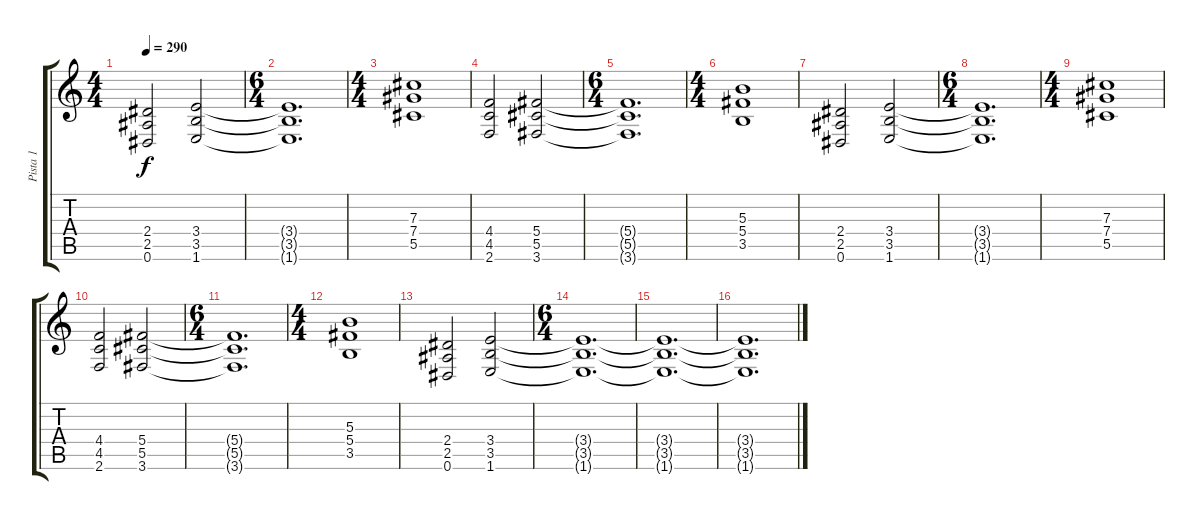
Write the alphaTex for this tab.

\track ("Pista 1" "Pista 1") {instrument distortionguitar}
\staff {score tabs}
\tuning (Eb4 Bb3 Gb3 Db3 Ab2 Eb2) {hide}
\ts (4 4)
\tempo 290
\clef g2
\ks c
(2.4 2.5 0.6).2{dy f} (3.4 3.5 1.6).2 |
\ts (6 4)
(3.4{t} 3.5{t} 1.6{t}).1{d} |
\ts (4 4)
(7.3 7.4 5.5).1 |
(4.4 4.5 2.6).2 (5.4 5.5 3.6).2 |
\ts (6 4)
(5.4{t} 5.5{t} 3.6{t}).1{d} |
\ts (4 4)
(5.3 5.4 3.5).1 |
(2.4 2.5 0.6).2 (3.4 3.5 1.6).2 |
\ts (6 4)
(3.4{t} 3.5{t} 1.6{t}).1{d} |
\ts (4 4)
(7.3 7.4 5.5).1 |
(4.4 4.5 2.6).2 (5.4 5.5 3.6).2 |
\ts (6 4)
(5.4{t} 5.5{t} 3.6{t}).1{d} |
\ts (4 4)
(5.3 5.4 3.5).1 |
(2.4 2.5 0.6).2 (3.4 3.5 1.6).2 |
\ts (6 4)
(3.4{t} 3.5{t} 1.6{t}).1{d} |
(3.4{t} 3.5{t} 1.6{t}).1{d} |
(3.4{t} 3.5{t} 1.6{t}).1{d}
